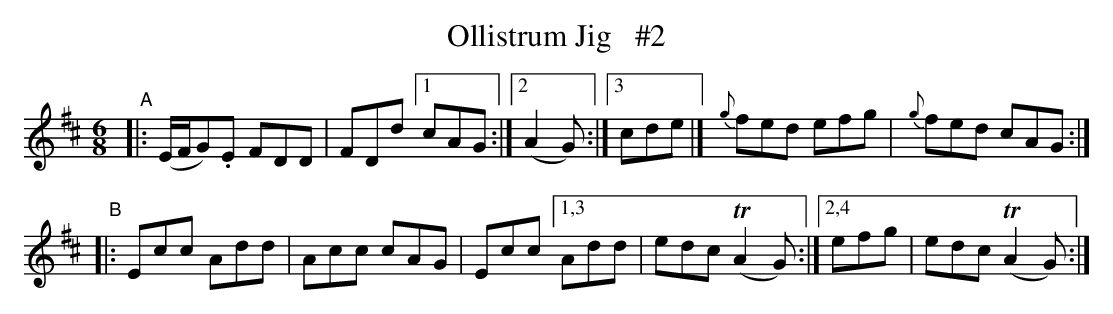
X:1
T: Ollistrum Jig   #2
M: 6/8
L: 1/8
K: D
"^A"\
|: (E/F/G).E FDD | FDd [1 cAG :|[2 (A2G) :|[3 cde |] {g}fed efg | {g}fed cAG :|
K: ^f=c	# D dorian
"^B"\
|: Ecc Add | Acc cAG | Ecc [1,3 Add | edc (TA2G) :|[2,4 efg | edc (TA2G) :|
